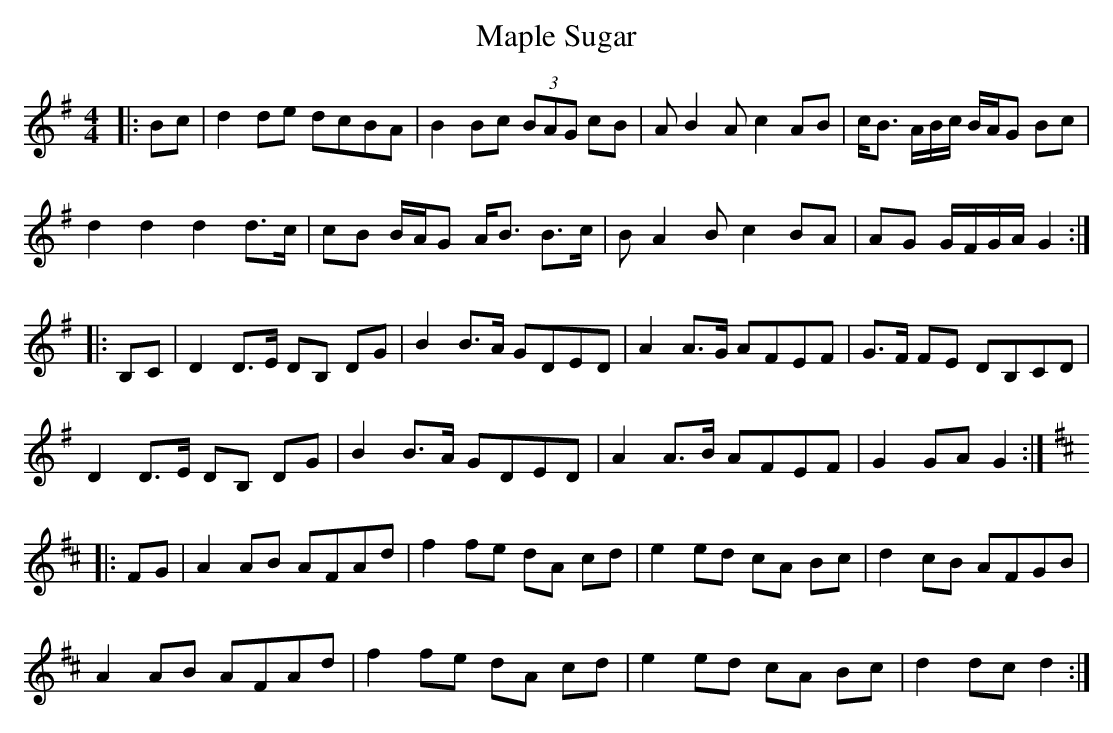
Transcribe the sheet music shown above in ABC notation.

X:1
T: Maple Sugar
M: 4/4
L: 1/8
K: Gmaj
|:Bc|d2 de dcBA|B2 Bc (3BAG cB|A B2 A c2 AB | c<B A/B/c/ B/A/G Bc |
d2 d2 d2 d>c|cB B/A/G A<B B>c|BA2B c2 BA| AG G/F/G/A/ G2 :|
|:B,C|D2 D>E DB, DG |B2 B>A GDED| A2 A>G AFEF |G>F FE DB,CD|
D2 D>E DB, DG |B2 B>A GDED | A2 A>B AFEF | G2 GA G2 :|
K: Dmaj
|:FG|A2 AB AFAd|f2 fe dA cd|e2 ed cA Bc|d2 cB AFGB|
A2 AB AFAd|f2 fe dA cd|e2 ed cA Bc| d2 dc d2:|
